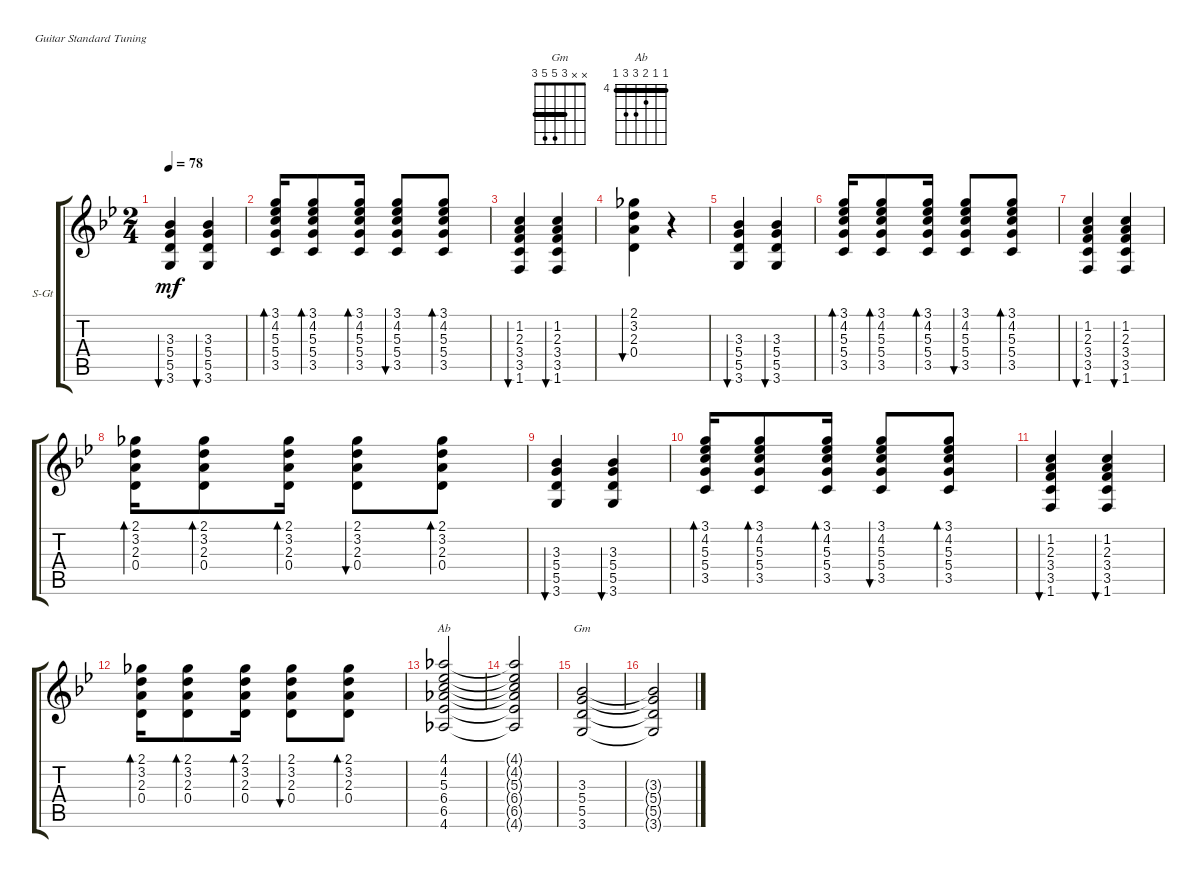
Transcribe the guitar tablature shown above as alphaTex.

\defaultSystemsLayout 4
\bracketExtendMode groupsimilarinstruments
\firstSystemTrackNameOrientation horizontal
\otherSystemsTrackNameOrientation horizontal
\track ("Жека" "S-Gt") {instrument acousticguitarsteel}
\staff {score tabs}
\tuning (E4 B3 G3 D3 A2 E2)
\chord ("Gm" x x 3 5 5 3) {barre 3}
\chord ("Ab" 4 4 5 6 6 4) {firstfret 4 barre (4 4)}
\ts (2 4)
\tempo 78
\clef g2
\ks gminor
(3.6 5.5 5.4 3.3).4{bu 56 dy mf} (3.6 5.5 5.4 3.3).4{bu 55} |
(3.5 5.4 5.3 4.2 3.1).16{bd 54} (3.5 5.4 5.3 4.2 3.1).8{bd 53} (3.5 5.4 5.3 4.2 3.1).16{bd 52} (3.5 5.4 5.3 4.2 3.1).8{bu 51} (3.5 5.4 5.3 4.2 3.1).8{bd 51} |
(1.6 3.5 3.4 2.3 1.2).4{bu 51} (1.6 3.5 3.4 2.3 1.2).4{bu 51} |
(0.4 2.3 3.2 2.1).4{bu 51} r.4 |
(3.6 5.5 5.4 3.3).4{bu 56} (3.6 5.5 5.4 3.3).4{bu 55} |
(3.5 5.4 5.3 4.2 3.1).16{bd 54} (3.5 5.4 5.3 4.2 3.1).8{bd 53} (3.5 5.4 5.3 4.2 3.1).16{bd 52} (3.5 5.4 5.3 4.2 3.1).8{bu 51} (3.5 5.4 5.3 4.2 3.1).8{bd 51} |
(1.6 3.5 3.4 2.3 1.2).4{bu 51} (1.6 3.5 3.4 2.3 1.2).4{bu 51} |
(0.4 2.3 3.2 2.1).16{bd 51} (0.4 2.3 3.2 2.1).8{bd 51} (0.4 2.3 3.2 2.1).16{bd 51} (0.4 2.3 3.2 2.1).8{bu 51} (0.4 2.3 3.2 2.1).8{bd 51} |
(3.6 5.5 5.4 3.3).4{bu 56} (3.6 5.5 5.4 3.3).4{bu 55} |
(3.5 5.4 5.3 4.2 3.1).16{bd 54} (3.5 5.4 5.3 4.2 3.1).8{bd 53} (3.5 5.4 5.3 4.2 3.1).16{bd 52} (3.5 5.4 5.3 4.2 3.1).8{bu 51} (3.5 5.4 5.3 4.2 3.1).8{bd 51} |
(1.6 3.5 3.4 2.3 1.2).4{bu 51} (1.6 3.5 3.4 2.3 1.2).4{bu 51} |
(0.4 2.3 3.2 2.1).16{bd 51} (0.4 2.3 3.2 2.1).8{bd 51} (0.4 2.3 3.2 2.1).16{bd 51} (0.4 2.3 3.2 2.1).8{bu 51} (0.4 2.3 3.2 2.1).8{bd 51} |
(4.6 6.5 6.4 5.3 4.2 4.1).2{ch "Ab"} |
(4.6{t} 6.5{t} 6.4{t} 5.3{t} 4.2{t} 4.1{t}).2 |
(3.6 5.5 5.4 3.3).2{ch "Gm"} |
(3.6{t} 5.5{t} 5.4{t} 3.3{t}).2
